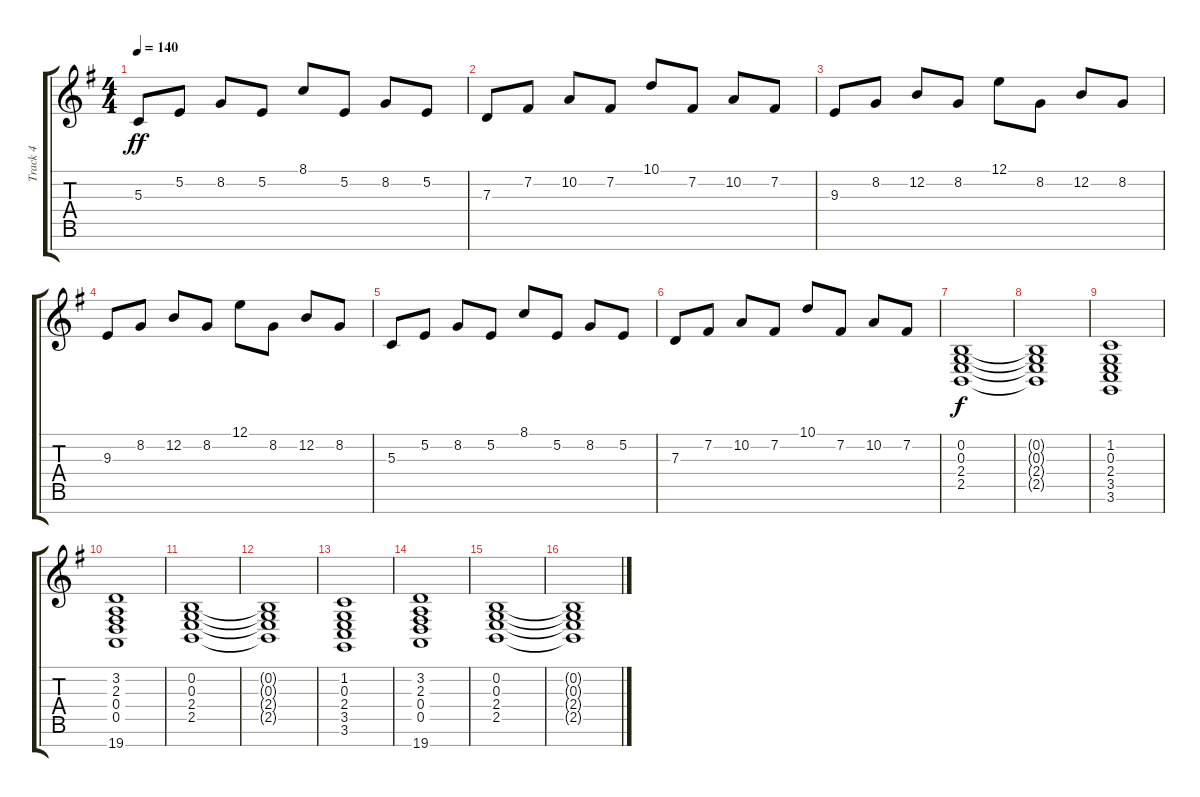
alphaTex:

\track ("Track 4" "Track 4") {instrument pad3polysynth}
\staff {score tabs}
\tuning (E4 B3 G3 D3 A2 E2 B1) {hide}
\ts (4 4)
\tempo 140
\clef g2
\ks eminor
5.3.8{dy ff} 5.2.8 8.2.8 5.2.8 8.1.8 5.2.8 8.2.8 5.2.8 |
7.3.8 7.2.8 10.2.8 7.2.8 10.1.8 7.2.8 10.2.8 7.2.8 |
9.3.8 8.2.8 12.2.8 8.2.8 12.1.8 8.2.8 12.2.8 8.2.8 |
9.3.8 8.2.8 12.2.8 8.2.8 12.1.8 8.2.8 12.2.8 8.2.8 |
5.3.8 5.2.8 8.2.8 5.2.8 8.1.8 5.2.8 8.2.8 5.2.8 |
7.3.8 7.2.8 10.2.8 7.2.8 10.1.8 7.2.8 10.2.8 7.2.8 |
(0.2 0.3 2.4 2.5).1{dy f volume 9 instrument stringensemble1} |
(0.2{t} 0.3{t} 2.4{t} 2.5{t}).1 |
(1.2 0.3 2.4 3.5 3.6).1 |
(3.2 2.3 0.4 0.5 19.7).1 |
(0.2 0.3 2.4 2.5).1 |
(0.2{t} 0.3{t} 2.4{t} 2.5{t}).1 |
(1.2 0.3 2.4 3.5 3.6).1 |
(3.2 2.3 0.4 0.5 19.7).1 |
(0.2 0.3 2.4 2.5).1{volume 9 instrument stringensemble1} |
(0.2{t} 0.3{t} 2.4{t} 2.5{t}).1
